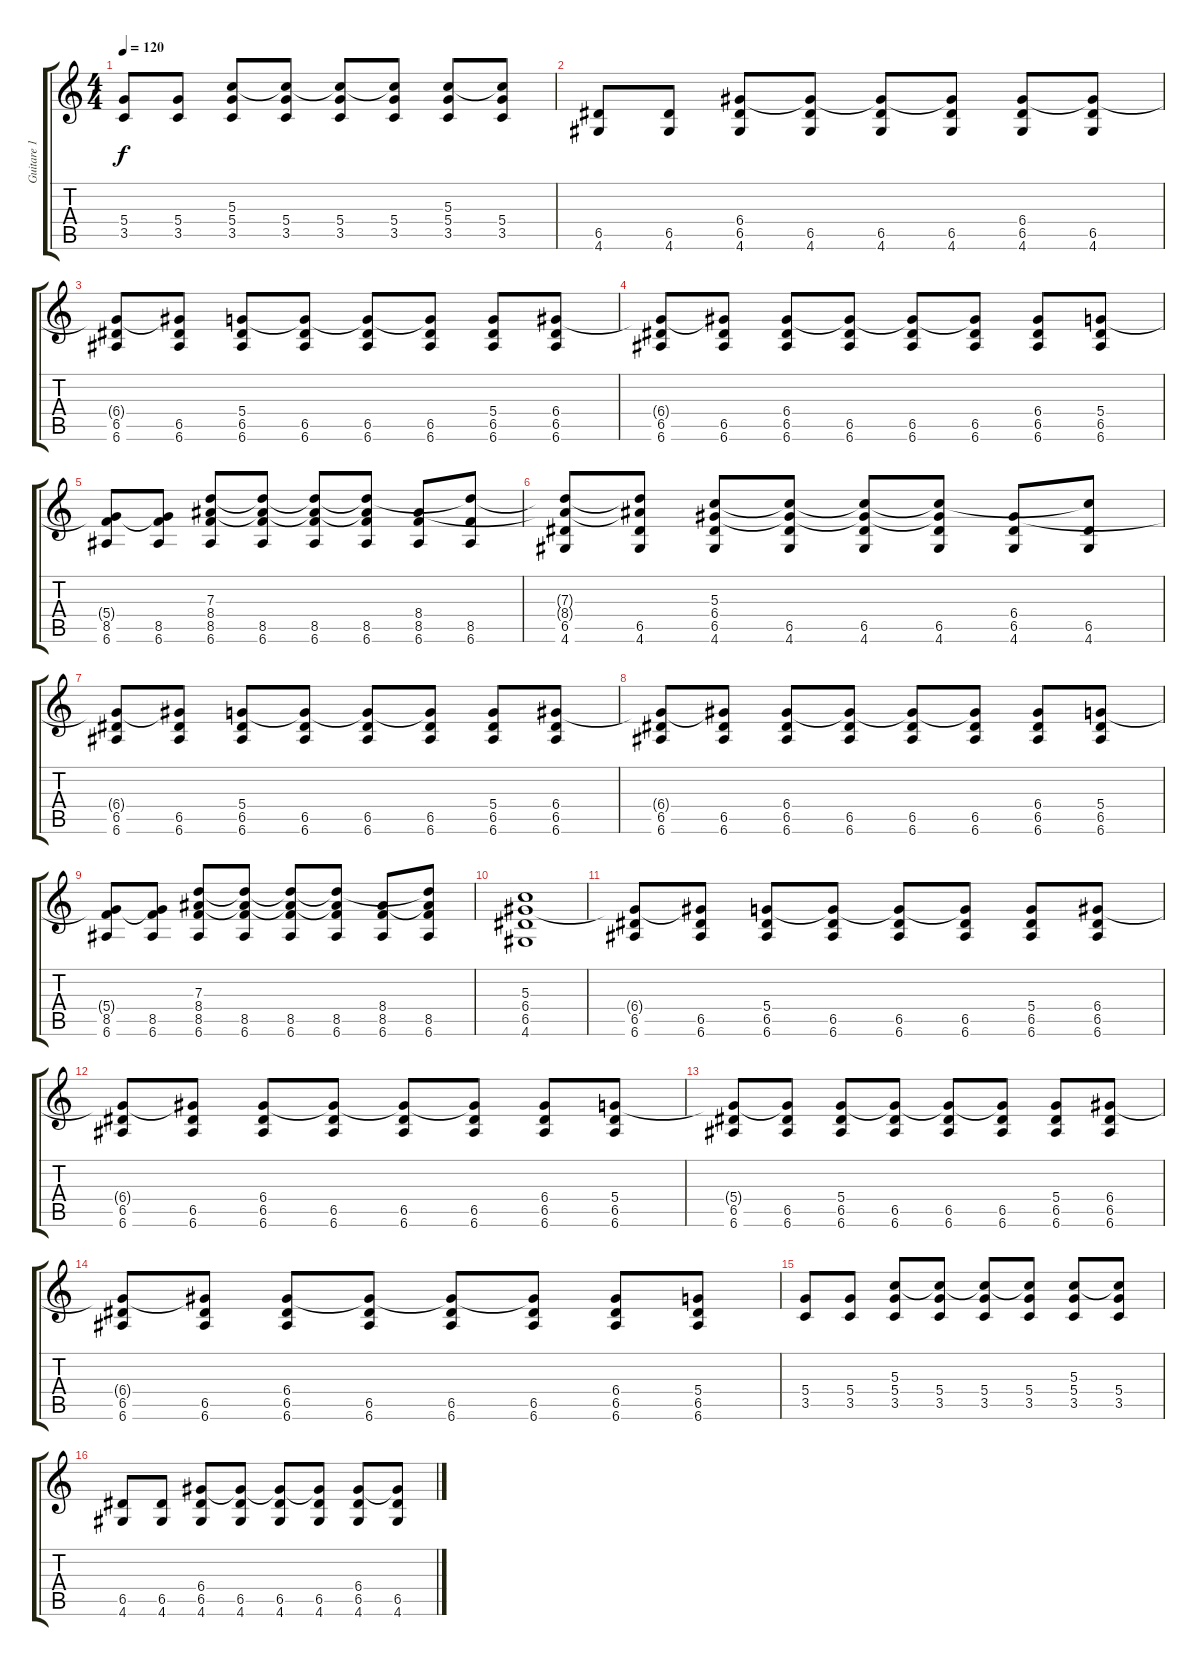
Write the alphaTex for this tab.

\track ("Guitare 1 - Tom" "Guitare 1 ") {instrument acousticguitarsteel}
\staff {score tabs}
\tuning (E4 B3 G3 D3 A2 E2) {hide}
\ts (4 4)
\tempo 120
\clef g2
\ks c
(5.4 3.5).8{dy f} (5.4 3.5).8 (5.3 5.4 3.5).8 (5.3{t} 5.4 3.5).8 (5.3{t} 5.4 3.5).8 (5.3{t} 5.4 3.5).8 (5.3 5.4 3.5).8 (5.3{t} 5.4 3.5).8 |
(6.5 4.6).8 (6.5 4.6).8 (6.4 6.5 4.6).8 (6.4{t} 6.5 4.6).8 (6.4{t} 6.5 4.6).8 (6.4{t} 6.5 4.6).8 (6.4 6.5 4.6).8 (6.4{t} 6.5 4.6).8 |
(6.4{t} 6.5 6.6).8 (6.4{t} 6.5 6.6).8 (5.4 6.5 6.6).8 (5.4{t} 6.5 6.6).8 (5.4{t} 6.5 6.6).8 (5.4{t} 6.5 6.6).8 (5.4 6.5 6.6).8 (6.4 6.5 6.6).8 |
(6.4{t} 6.5 6.6).8 (6.4{t} 6.5 6.6).8 (6.4 6.5 6.6).8 (6.4{t} 6.5 6.6).8 (6.4{t} 6.5 6.6).8 (6.4{t} 6.5 6.6).8 (6.4 6.5 6.6).8 (5.4 6.5 6.6).8 |
(5.4{t} 8.5 6.6).8 (5.4{t} 8.5 6.6).8 (7.3 8.4 8.5 6.6).8 (7.3{t} 8.4{t} 8.5 6.6).8 (7.3{t} 8.4{t} 8.5 6.6).8 (7.3{t} 8.4{t} 8.5 6.6).8 (8.4 8.5 6.6).8 (7.3{t} 8.5 6.6).8 |
(7.3{t} 8.4{t} 6.5 4.6).8 (7.3{t} 8.4{t} 6.5 4.6).8 (5.3 6.4 6.5 4.6).8 (5.3{t} 6.4{t} 6.5 4.6).8 (5.3{t} 6.4{t} 6.5 4.6).8 (5.3{t} 6.4{t} 6.5 4.6).8 (6.4 6.5 4.6).8 (5.3{t} 6.5 4.6).8 |
(6.4{t} 6.5 6.6).8 (6.4{t} 6.5 6.6).8 (5.4 6.5 6.6).8 (5.4{t} 6.5 6.6).8 (5.4{t} 6.5 6.6).8 (5.4{t} 6.5 6.6).8 (5.4 6.5 6.6).8 (6.4 6.5 6.6).8 |
(6.4{t} 6.5 6.6).8 (6.4{t} 6.5 6.6).8 (6.4 6.5 6.6).8 (6.4{t} 6.5 6.6).8 (6.4{t} 6.5 6.6).8 (6.4{t} 6.5 6.6).8 (6.4 6.5 6.6).8 (5.4 6.5 6.6).8 |
(5.4{t} 8.5 6.6).8 (5.4{t} 8.5 6.6).8 (7.3 8.4 8.5 6.6).8 (7.3{t} 8.4{t} 8.5 6.6).8 (7.3{t} 8.4{t} 8.5 6.6).8 (7.3{t} 8.4{t} 8.5 6.6).8 (8.4 8.5 6.6).8 (7.3{t} 8.4{t} 8.5 6.6).8 |
(5.3 6.4 6.5 4.6).1 |
(6.4{t} 6.5 6.6).8 (6.4{t} 6.5 6.6).8 (5.4 6.5 6.6).8 (5.4{t} 6.5 6.6).8 (5.4{t} 6.5 6.6).8 (5.4{t} 6.5 6.6).8 (5.4 6.5 6.6).8 (6.4 6.5 6.6).8 |
(6.4{t} 6.5 6.6).8 (6.4{t} 6.5 6.6).8 (6.4 6.5 6.6).8 (6.4{t} 6.5 6.6).8 (6.4{t} 6.5 6.6).8 (6.4{t} 6.5 6.6).8 (6.4 6.5 6.6).8 (5.4 6.5 6.6).8 |
(5.4{t} 6.5 6.6).8 (5.4{t} 6.5 6.6).8 (5.4 6.5 6.6).8 (5.4{t} 6.5 6.6).8 (5.4{t} 6.5 6.6).8 (5.4{t} 6.5 6.6).8 (5.4 6.5 6.6).8 (6.4 6.5 6.6).8 |
(6.4{t} 6.5 6.6).8 (6.4{t} 6.5 6.6).8 (6.4 6.5 6.6).8 (6.4{t} 6.5 6.6).8 (6.4{t} 6.5 6.6).8 (6.4{t} 6.5 6.6).8 (6.4 6.5 6.6).8 (5.4 6.5 6.6).8 |
(5.4 3.5).8 (5.4 3.5).8 (5.3 5.4 3.5).8 (5.3{t} 5.4 3.5).8 (5.3{t} 5.4 3.5).8 (5.3{t} 5.4 3.5).8 (5.3 5.4 3.5).8 (5.3{t} 5.4 3.5).8 |
(6.5 4.6).8 (6.5 4.6).8 (6.4 6.5 4.6).8 (6.4{t} 6.5 4.6).8 (6.4{t} 6.5 4.6).8 (6.4{t} 6.5 4.6).8 (6.4 6.5 4.6).8 (6.4{t} 6.5 4.6).8
